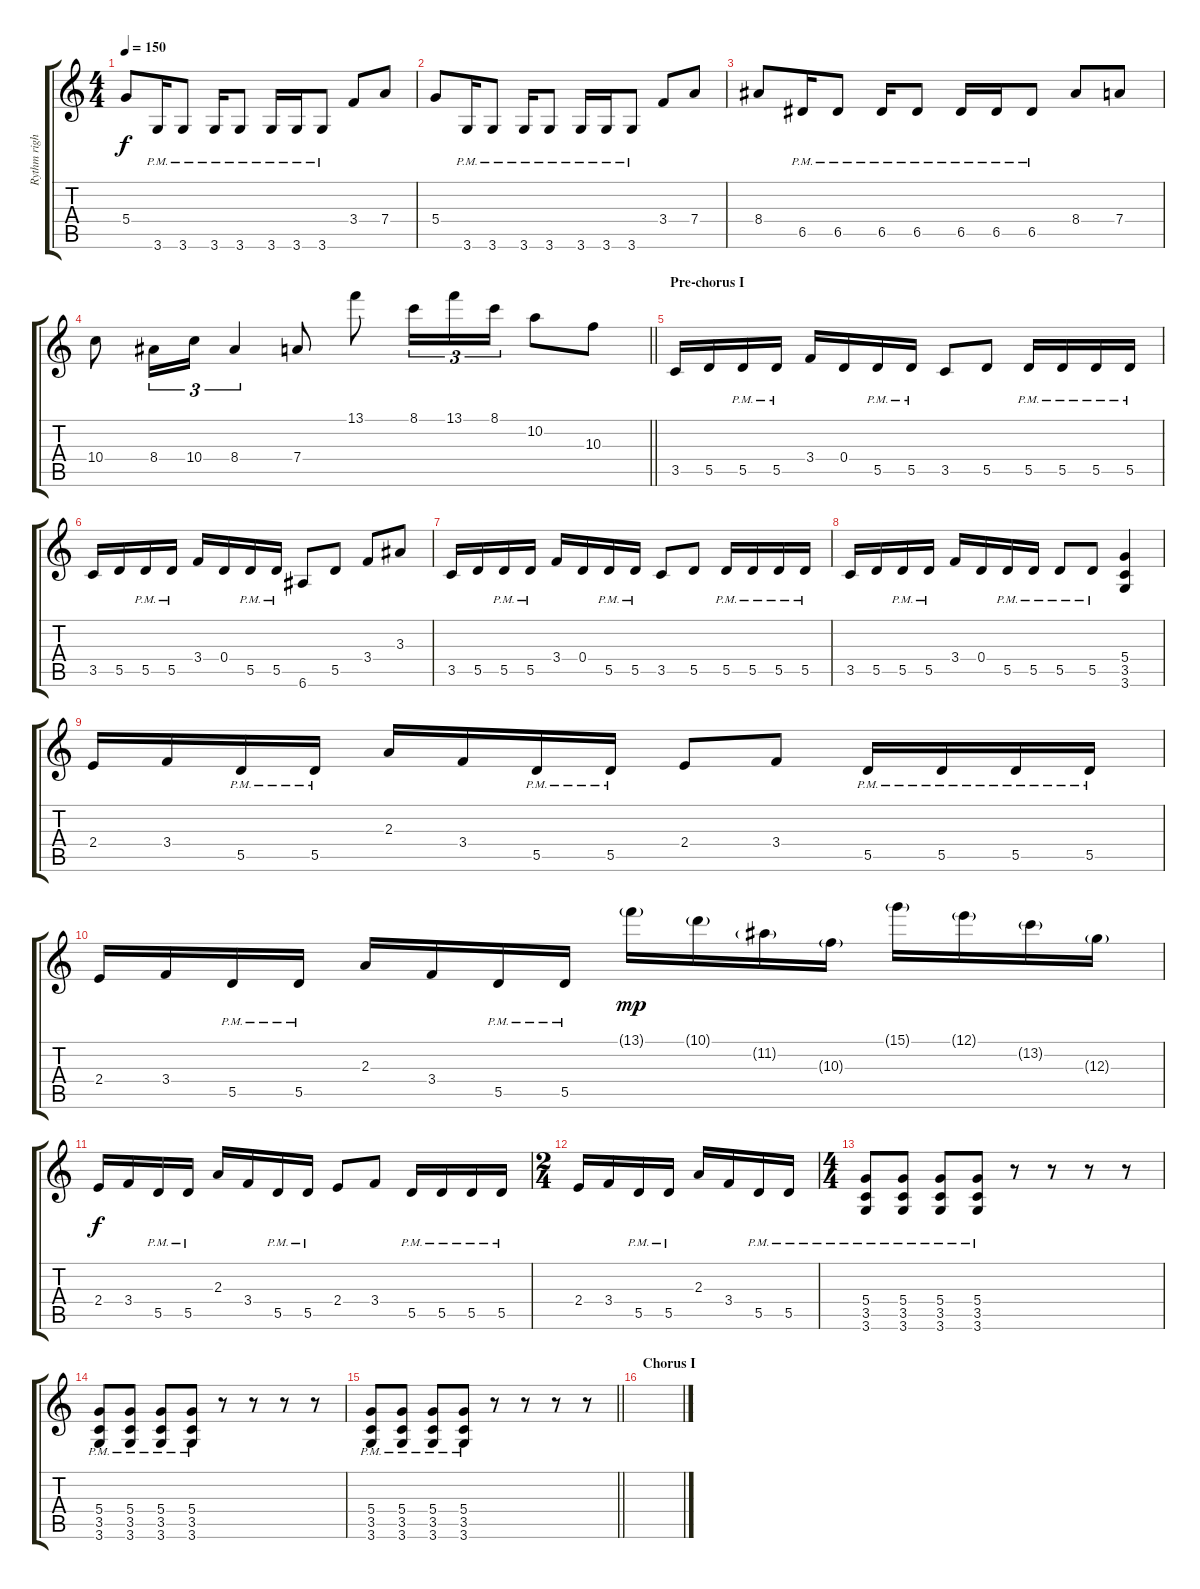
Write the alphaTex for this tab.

\track ("Rythm right" "Rythm righ") {instrument distortionguitar}
\staff {score tabs}
\tuning (E4 B3 G3 D3 A2 E2) {hide}
\ts (4 4)
\tempo 150
\clef g2
\ks c
5.4.8{dy f} 3.6{pm}.16 3.6{pm}.8 3.6{pm}.16 3.6{pm}.8 3.6{pm}.16 3.6{pm}.16 3.6{pm}.8 3.4.8 7.4.8 |
5.4.8 3.6{pm}.16 3.6{pm}.8 3.6{pm}.16 3.6{pm}.8 3.6{pm}.16 3.6{pm}.16 3.6{pm}.8 3.4.8 7.4.8 |
8.4.8 6.5{pm}.16 6.5{pm}.8 6.5{pm}.16 6.5{pm}.8 6.5{pm}.16 6.5{pm}.16 6.5{pm}.8 8.4.8 7.4.8 |
\barLineRight lightlight
10.4.8 8.4.16{tu (3 2)} 10.4.16{tu (3 2)} 8.4.4{tu (3 2)} 7.4.8 13.1.8 8.1.16{tu (3 2)} 13.1.16{tu (3 2)} 8.1.16{tu (3 2)} 10.2.8 10.3.8 |
\section ("" "Pre-chorus I")
3.5.16 5.5.16 5.5{pm}.16 5.5{pm}.16 3.4.16 0.4.16 5.5{pm}.16 5.5{pm}.16 3.5.8 5.5.8 5.5{pm}.16 5.5{pm}.16 5.5{pm}.16 5.5{pm}.16 |
3.5.16 5.5.16 5.5{pm}.16 5.5{pm}.16 3.4.16 0.4.16 5.5{pm}.16 5.5{pm}.16 6.6.8 5.5.8 3.4.8 3.3.8 |
3.5.16 5.5.16 5.5{pm}.16 5.5{pm}.16 3.4.16 0.4.16 5.5{pm}.16 5.5{pm}.16 3.5.8 5.5.8 5.5{pm}.16 5.5{pm}.16 5.5{pm}.16 5.5{pm}.16 |
3.5.16 5.5.16 5.5{pm}.16 5.5{pm}.16 3.4.16 0.4.16 5.5{pm}.16 5.5{pm}.16 5.5{pm}.8 5.5{pm}.8 (5.4 3.5 3.6).4 |
2.4.16 3.4.16 5.5{pm}.16 5.5{pm}.16 2.3.16 3.4.16 5.5{pm}.16 5.5{pm}.16 2.4.8 3.4.8 5.5{pm}.16 5.5{pm}.16 5.5{pm}.16 5.5{pm}.16 |
2.4.16 3.4.16 5.5{pm}.16 5.5{pm}.16 2.3.16 3.4.16 5.5{pm}.16 5.5{pm}.16 13.1{g}.16{dy mp} 10.1{g}.16 11.2{g}.16 10.3{g}.16 15.1{g}.16 12.1{g}.16 13.2{g}.16 12.3{g}.16 |
2.4.16{dy f} 3.4.16 5.5{pm}.16 5.5{pm}.16 2.3.16 3.4.16 5.5{pm}.16 5.5{pm}.16 2.4.8 3.4.8 5.5{pm}.16 5.5{pm}.16 5.5{pm}.16 5.5{pm}.16 |
\ts (2 4)
2.4.16 3.4.16 5.5{pm}.16 5.5{pm}.16 2.3.16 3.4.16 5.5{pm}.16 5.5{pm}.16 |
\ts (4 4)
(5.4{pm} 3.5{pm} 3.6{pm}).8 (5.4{pm} 3.5{pm} 3.6{pm}).8 (5.4{pm} 3.5{pm} 3.6{pm}).8 (5.4{pm} 3.5{pm} 3.6{pm}).8 r.8 r.8 r.8 r.8 |
(5.4{pm} 3.5{pm} 3.6{pm}).8 (5.4{pm} 3.5{pm} 3.6{pm}).8 (5.4{pm} 3.5{pm} 3.6{pm}).8 (5.4{pm} 3.5{pm} 3.6{pm}).8 r.8 r.8 r.8 r.8 |
\barLineRight lightlight
(5.4{pm} 3.5{pm} 3.6{pm}).8 (5.4{pm} 3.5{pm} 3.6{pm}).8 (5.4{pm} 3.5{pm} 3.6{pm}).8 (5.4{pm} 3.5{pm} 3.6{pm}).8 r.8 r.8 r.8 r.8 |
\section ("" "Chorus I")
